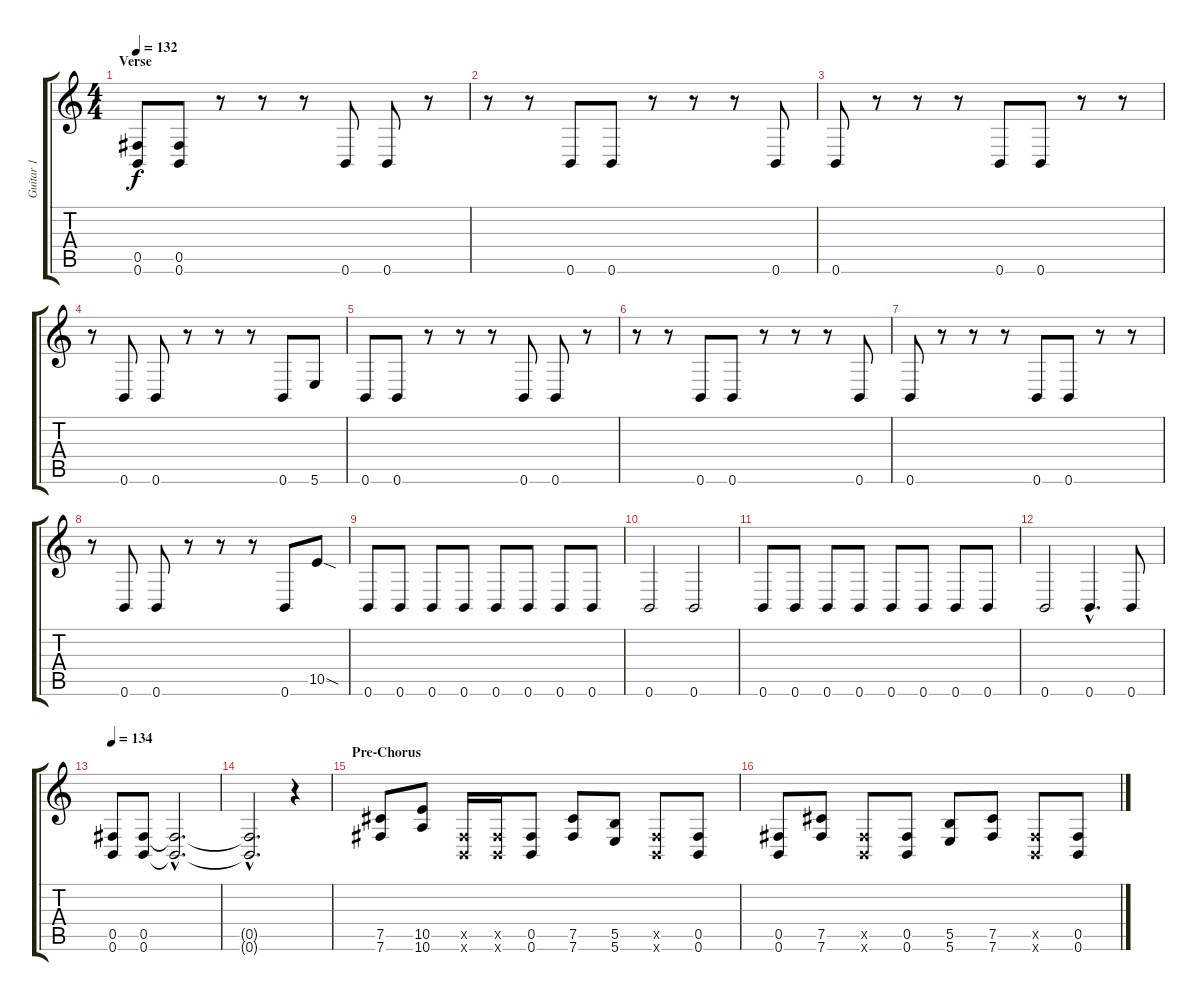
\track ("Guitar 1" "Guitar 1") {instrument distortionguitar}
\staff {score tabs}
\tuning (Db4 Ab3 E3 B2 Gb2 B1) {hide}
\ts (4 4)
\section ("" "Verse")
\tempo 132
\clef g2
\ks c
(0.5 0.6).8{dy f} (0.5 0.6).8 r.8 r.8 r.8 0.6.8 0.6.8 r.8 |
r.8 r.8 0.6.8 0.6.8 r.8 r.8 r.8 0.6.8 |
0.6.8 r.8 r.8 r.8 0.6.8 0.6.8 r.8 r.8 |
r.8 0.6.8 0.6.8 r.8 r.8 r.8 0.6.8 5.6.8 |
0.6.8 0.6.8 r.8 r.8 r.8 0.6.8 0.6.8 r.8 |
r.8 r.8 0.6.8 0.6.8 r.8 r.8 r.8 0.6.8 |
0.6.8 r.8 r.8 r.8 0.6.8 0.6.8 r.8 r.8 |
r.8 0.6.8 0.6.8 r.8 r.8 r.8 0.6.8 10.5{sod}.8 |
0.6.8 0.6.8 0.6.8 0.6.8 0.6.8 0.6.8 0.6.8 0.6.8 |
0.6.2 0.6.2 |
0.6.8 0.6.8 0.6.8 0.6.8 0.6.8 0.6.8 0.6.8 0.6.8 |
0.6.2 0.6{hac}.4{d} 0.6.8 |
\tempo 134
(0.5 0.6).8 (0.5 0.6).8 (0.5{hac t} 0.6{hac t}).2{d} |
(0.5{hac t} 0.6{hac t}).2{d} r.4 |
\section ("" "Pre-Chorus")
(7.5 7.6).8 (10.5 10.6).8 (0.5{x} 0.6{x}).16 (0.5{x} 0.6{x}).16 (0.5 0.6).8 (7.5 7.6).8 (5.5 5.6).8 (0.5{x} 0.6{x}).8 (0.5 0.6).8 |
(0.5 0.6).8 (7.5 7.6).8 (0.5{x} 0.6{x}).8 (0.5 0.6).8 (5.5 5.6).8 (7.5 7.6).8 (0.5{x} 0.6{x}).8 (0.5 0.6).8
